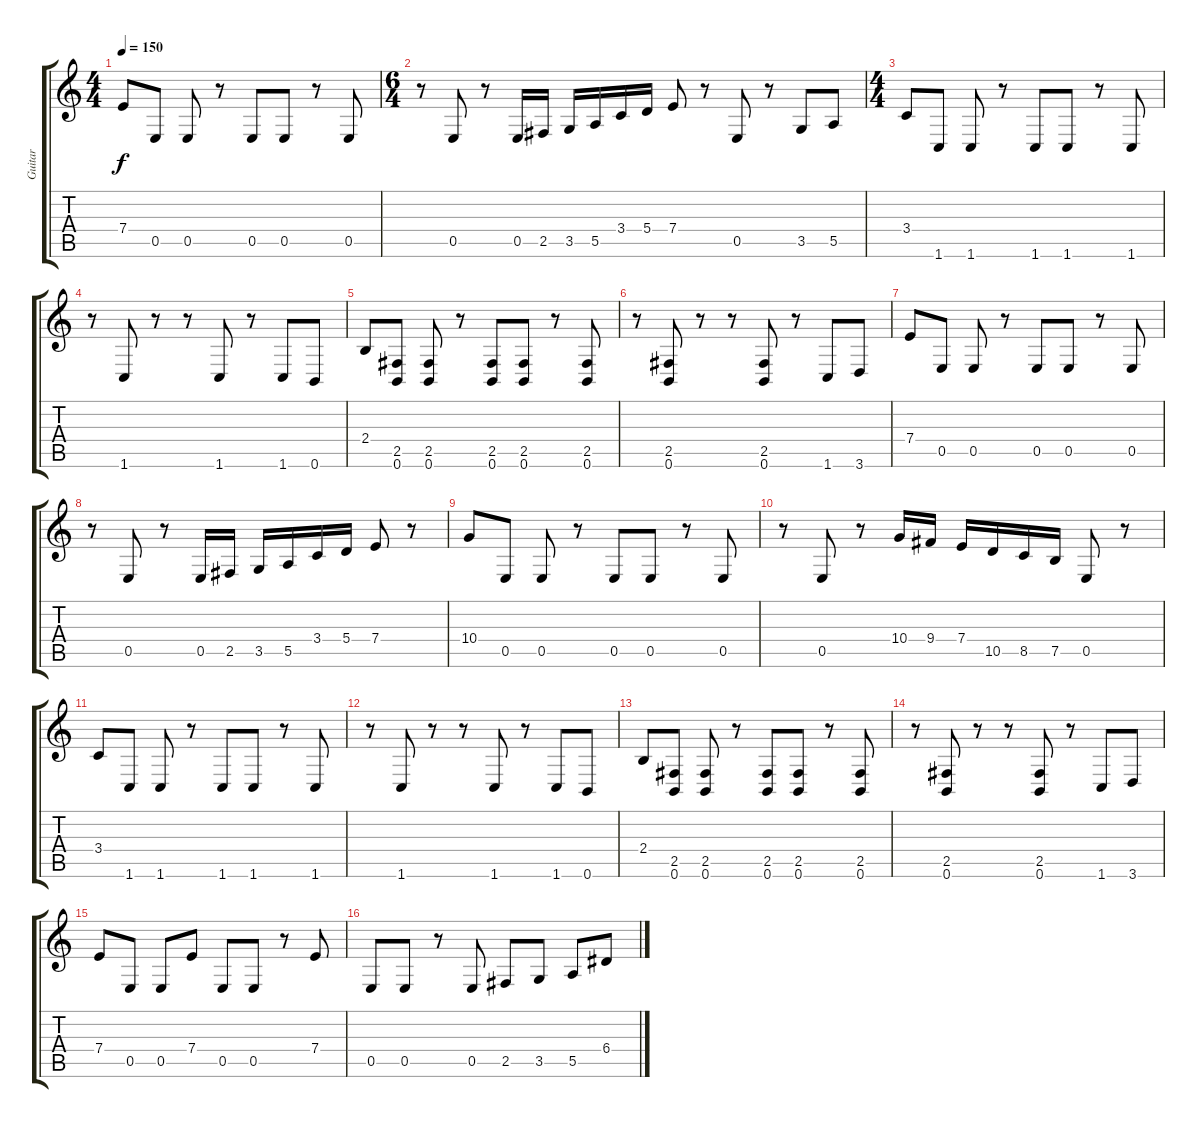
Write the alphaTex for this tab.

\track ("Guitar" "Guitar") {instrument distortionguitar}
\staff {score tabs}
\tuning (B3 Gb3 D3 A2 E2 B1) {hide}
\ts (4 4)
\tempo 150
\clef g2
\ks c
7.4.8{dy f} 0.5.8 0.5.8 r.8 0.5.8 0.5.8 r.8 0.5.8 |
\ts (6 4)
r.8 0.5.8 r.8 0.5.16 2.5.16 3.5.16 5.5.16 3.4.16 5.4.16 7.4.8 r.8 0.5.8 r.8 3.5.8 5.5.8 |
\ts (4 4)
3.4.8 1.6.8 1.6.8 r.8 1.6.8 1.6.8 r.8 1.6.8 |
r.8 1.6.8 r.8 r.8 1.6.8 r.8 1.6.8 0.6.8 |
2.4.8 (2.5 0.6).8 (2.5 0.6).8 r.8 (2.5 0.6).8 (2.5 0.6).8 r.8 (2.5 0.6).8 |
r.8 (2.5 0.6).8 r.8 r.8 (2.5 0.6).8 r.8 1.6.8 3.6.8 |
7.4.8 0.5.8 0.5.8 r.8 0.5.8 0.5.8 r.8 0.5.8 |
r.8 0.5.8 r.8 0.5.16 2.5.16 3.5.16 5.5.16 3.4.16 5.4.16 7.4.8 r.8 |
10.4.8 0.5.8 0.5.8 r.8 0.5.8 0.5.8 r.8 0.5.8 |
r.8 0.5.8 r.8 10.4.16 9.4.16 7.4.16 10.5.16 8.5.16 7.5.16 0.5.8 r.8 |
3.4.8 1.6.8 1.6.8 r.8 1.6.8 1.6.8 r.8 1.6.8 |
r.8 1.6.8 r.8 r.8 1.6.8 r.8 1.6.8 0.6.8 |
2.4.8 (2.5 0.6).8 (2.5 0.6).8 r.8 (2.5 0.6).8 (2.5 0.6).8 r.8 (2.5 0.6).8 |
r.8 (2.5 0.6).8 r.8 r.8 (2.5 0.6).8 r.8 1.6.8 3.6.8 |
7.4.8 0.5.8 0.5.8 7.4.8 0.5.8 0.5.8 r.8 7.4.8 |
0.5.8 0.5.8 r.8 0.5.8 2.5.8 3.5.8 5.5.8 6.4.8
